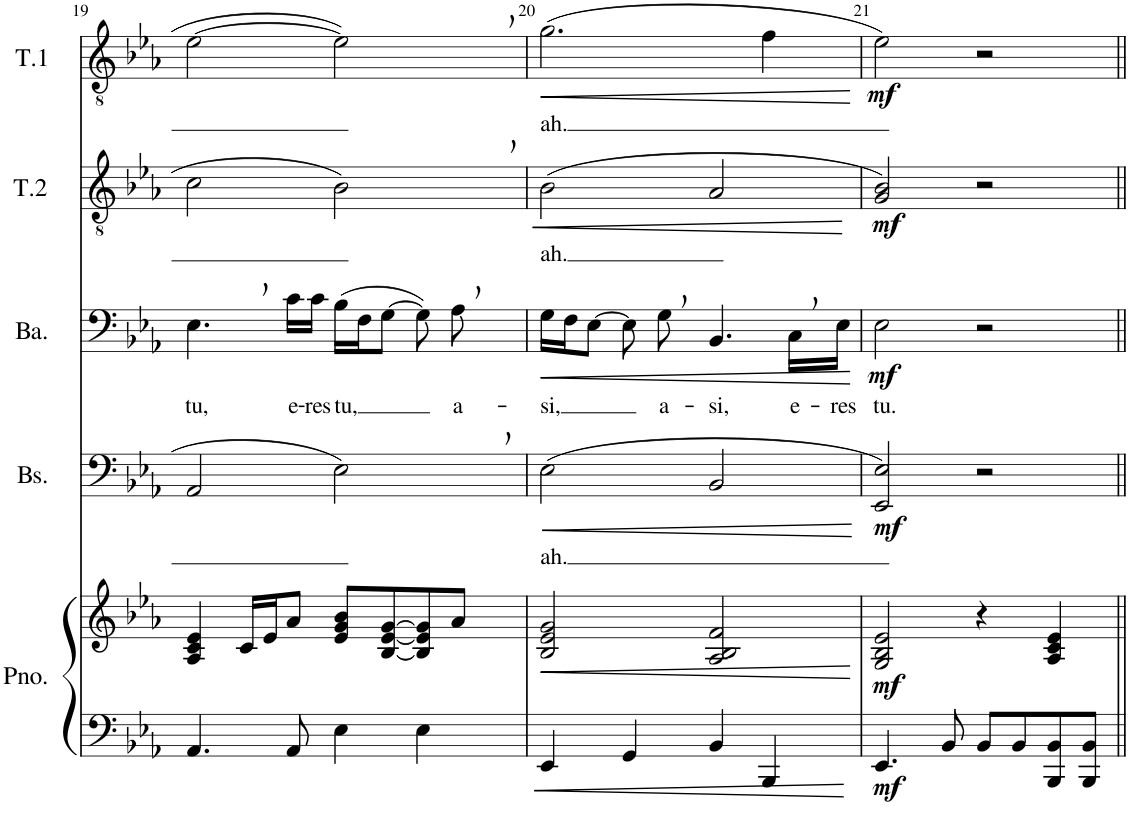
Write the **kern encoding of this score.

**kern	**kern	**dynam	**kern	**text	**dynam	**kern	**text	**dynam	**kern	**text	**dynam	**kern	**text	**dynam
*part5	*part5	*part5	*part4	*part4	*part4	*part3	*part3	*part3	*part2	*part2	*part2	*part1	*part1	*part1
*staff6	*staff5	*staff5/6	*staff4	*staff4	*staff4	*staff3	*staff3	*staff3	*staff2	*staff2	*staff2	*staff1	*staff1	*staff1
*I"Piano	*	*	*I"Bas	*	*	*I"Bariton	*	*	*I"Tenor 2	*	*	*I"Tenor 1	*	*
*I'Pno.	*	*	*I'Bs.	*	*	*I'Ba.	*	*	*I'T.2	*	*	*I'T.1	*	*
!!LO:PB:g=z
*clefF4	*clefG2	*	*clefF4	*	*	*clefF4	*	*	*clefGv2	*	*	*clefGv2	*	*
*k[b-e-a-]	*k[b-e-a-]	*	*k[b-e-a-]	*	*	*k[b-e-a-]	*	*	*k[b-e-a-]	*	*	*k[b-e-a-]	*	*
*M4/4	*M4/4	*	*M4/4	*	*	*M4/4	*	*	*M4/4	*	*	*M4/4	*	*
=19	=19	=19	=19	=19	=19	=19	=19	=19	=19	=19	=19	=19	=19	=19
!	!	!	!	!	!	!	!LO:LY:b	!	!	!	!	!	!	!
4.AA-/	4A-/ 4c/ 4e-/	.	2AA-/	.	.	4.E-,\	tu,	.	2c\	.	.	[2e-\	.	.
.	16c/LL	.	.	.	.	.	.	.	.	.	.	.	.	.
.	16e-/J	.	.	.	.	.	.	.	.	.	.	.	.	.
!	!	!	!	!	!	!	!LO:LY:b	!	!	!	!	!	!	!
8AA-/	8a-/J	.	.	.	.	16c\LL	e-	.	.	.	.	.	.	.
!	!	!	!	!	!	!	!LO:LY:b	!	!	!	!	!	!	!
.	.	.	.	.	.	16c\JJ	-res	.	.	.	.	.	.	.
!	!	!	!	!	!	!	!LO:LY:b	!	!	!	!	!	!	!
4E-\	8e-/ 8g/ 8b-/L	.	2E-,\	.	.	(16B-\LL	tu,	.	2B-,\	.	.	2e-,\]	.	.
.	.	.	.	.	.	16F\J	.	.	.	.	.	.	.	.
.	[8B-/ [8e-/ [8g/	.	.	.	.	[8G\J	.	.	.	.	.	.	.	.
4E-\	8B-/] 8e-/] 8g/]	.	.	.	.	8G\])	.	.	.	.	.	.	.	.
!	!	!	!	!	!	!	!LO:LY:b	!	!	!	!	!	!	!
.	8a-/J	.	.	.	.	8A-,\	a-	.	.	.	.	.	.	.
=20	=20	=20	=20	=20	=20	=20	=20	=20	=20	=20	=20	=20	=20	=20
!	!	!LO:HP:b	!	!LO:LY:b	!LO:HP:b	!	!LO:LY:b	!LO:HP:b	!	!LO:LY:b	!LO:HP:b	!	!LO:LY:b	!LO:HP:b
4EE-/	2B-/ 2e-/ 2g/	<	(2E-\	ah.	<	16G\LL	-si,	<	(2B-\	ah.	<	(2.g\	ah.	<
.	.	.	.	.	.	16F\J	.	.	.	.	.	.	.	.
.	.	.	.	.	.	[8E-\J	.	.	.	.	.	.	.	.
4GG/	.	.	.	.	.	8E-\]	.	.	.	.	.	.	.	.
!	!	!	!	!	!	!	!LO:LY:b	!	!	!	!	!	!	!
.	.	.	.	.	.	8G,\	a-	.	.	.	.	.	.	.
!	!	!	!	!	!	!	!LO:LY:b	!	!	!	!	!	!	!
4BB-/	2A-/ 2B-/ 2f/	.	2BB-/	.	.	4.BB-/	-si,	.	2A-/	.	.	.	.	.
4BBB-/	.	.	.	.	.	.	.	.	.	.	.	4f\	.	.
!	!	!	!	!	!	!	!LO:LY:b	!	!	!	!	!	!	!
.	.	.	.	.	.	16C,\LL	e-	.	.	.	.	.	.	.
!	!	!	!	!	!	!	!LO:LY:b	!	!	!	!	!	!	!
.	.	.	.	.	.	16E-\JJ	-res	.	.	.	.	.	.	.
.	.	[	.	.	[	.	.	[	.	.	[	.	.	[
=21	=21	=21	=21	=21	=21	=21	=21	=21	=21	=21	=21	=21	=21	=21
!	!	!LO:DY:b=2	!	!	!	!	!LO:LY:b	!	!	!	!	!	!	!
!	!	!LO:DY:n=1:a=2	!	!	!LO:DY:b	!	!	!LO:DY:b	!	!	!LO:DY:b	!	!	!LO:DY:b
4.EE-/	2G/ 2B-/ 2e-/	mf mf	2EE-/ 2E-/)	.	mf	2E-\	tu.	mf	2G/ 2B-/)	.	mf	2e-\)	.	mf
8BB-/	.	.	.	.	.	.	.	.	.	.	.	.	.	.
8BB-/L	4r	.	2r	.	.	2r	.	.	2r	.	.	2r	.	.
8BB-/	.	.	.	.	.	.	.	.	.	.	.	.	.	.
8BBB-/ 8BB-/	4A-/ 4c/ 4e-/	.	.	.	.	.	.	.	.	.	.	.	.	.
8BBB-/ 8BB-/J	.	.	.	.	.	.	.	.	.	.	.	.	.	.
=||	=||	=||	=||	=||	=||	=||	=||	=||	=||	=||	=||	=||	=||	=||
*-	*-	*-	*-	*-	*-	*-	*-	*-	*-	*-	*-	*-	*-	*-
